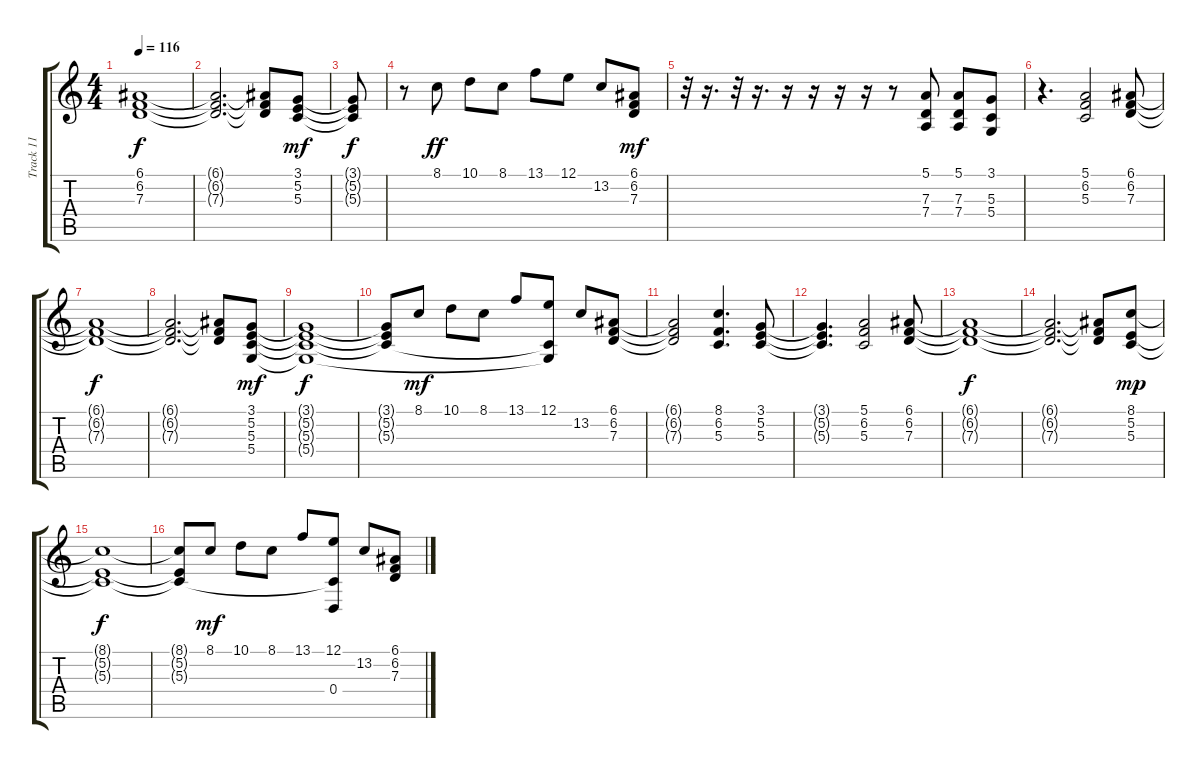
\track ("Track 11" "Track 11") {instrument lead2sawtooth}
\staff {score tabs}
\tuning (E4 B3 G3 D3 A2 E2) {hide}
\ts (4 4)
\tempo 116
\clef g2
\ks c
(6.1{t} 6.2{t} 7.3{t}).1{dy f} |
(6.1{t} 6.2{t} 7.3{t}).2{d} (6.1{t} 6.2{t} 7.3{t}).8 (3.1 5.2 5.3).8{dy mf} |
(3.1{t} 5.2{t} 5.3{t}).8{dy f} |
r.8{instrument lead2sawtooth} 8.1.8{dy ff} 10.1.8 8.1.8 13.1.8 12.1.8 13.2.8 (6.1 6.2 7.3).8{dy mf} |
r.32 r.16{d} r.32 r.16{d} r.16 r.16 r.16 r.16 r.8 (5.1 7.3 7.4).8 (5.1 7.3 7.4).8 (3.1 5.3 5.4).8 |
r.4{d} (5.1 6.2 5.3).2 (6.1 6.2 7.3).8 |
(6.1{t} 6.2{t} 7.3{t}).1{dy f} |
(6.1{t} 6.2{t} 7.3{t}).2{d} (6.1{t} 6.2{t} 7.3{t}).8 (3.1 5.2 5.3 5.4).8{dy mf} |
(3.1{t} 5.2{t} 5.3{t} 5.4{t}).1{dy f} |
(3.1{t} 5.2{t} 5.3{t}).8{instrument lead2sawtooth} 8.1.8{dy mf} 10.1.8 8.1.8 13.1.8 (12.1 5.3{t} 5.4{t}).8 13.2.8 (6.1 6.2 7.3).8 |
(6.1{t} 6.2{t} 7.3{t}).2 (8.1 6.2 5.3).4{d} (3.1 5.2 5.3).8 |
(3.1{t} 5.2{t} 5.3{t}).4{d} (5.1 6.2 5.3).2 (6.1 6.2 7.3).8 |
(6.1{t} 6.2{t} 7.3{t}).1{dy f} |
(6.1{t} 6.2{t} 7.3{t}).2{d} (6.1{t} 6.2{t} 7.3{t}).8 (8.1 5.2 5.3).8{dy mp} |
(8.1{t} 5.2{t} 5.3{t}).1{dy f} |
(8.1{t} 5.2{t} 5.3{t}).8{instrument lead2sawtooth} 8.1.8{dy mf} 10.1.8 8.1.8 13.1.8 (12.1 5.3{t} 0.4).8 13.2.8 (6.1 6.2 7.3).8
